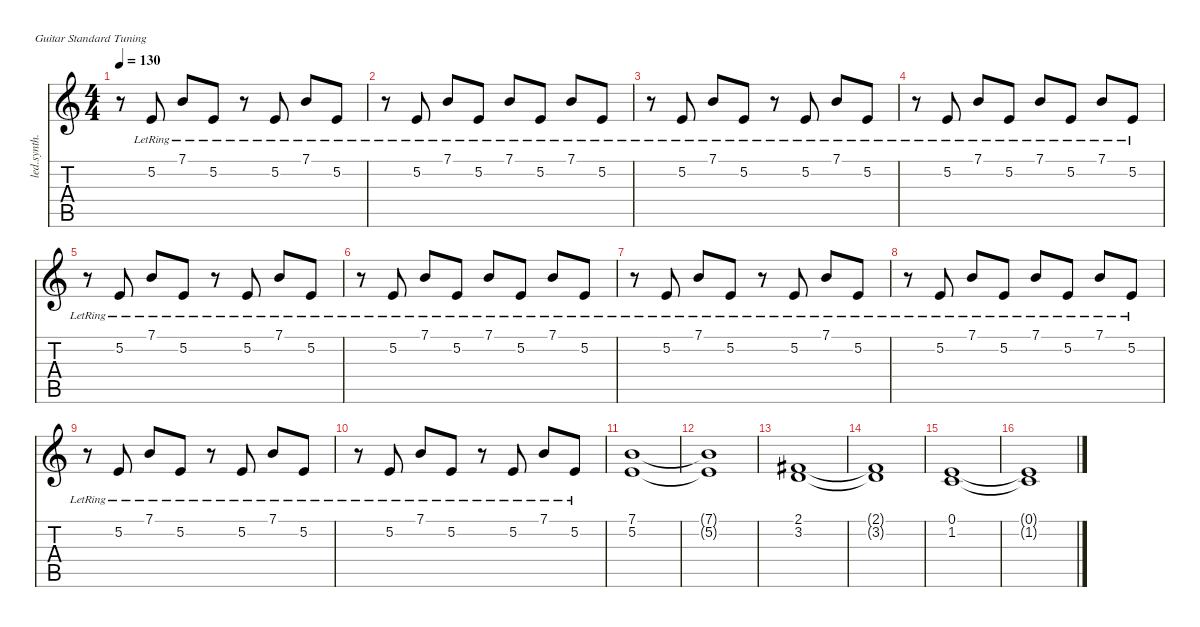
\defaultSystemsLayout 4
\hideDynamics
\bracketExtendMode nobrackets
\otherSystemsTrackNameOrientation horizontal
\track ("Track 1" "led.synth.") {instrument lead1square}
\staff {score tabs}
\tuning (E4 B3 G3 D3 A2 E2)
\ts (4 4)
\tempo 130
\clef g2
\ks c
r.8{dy f} 5.2{lr}.8 7.1{lr}.8 5.2{lr}.8 r.8 5.2{lr}.8 7.1{lr}.8 5.2{lr}.8 |
r.8 5.2{lr}.8 7.1{lr}.8 5.2{lr}.8 7.1{lr}.8 5.2{lr}.8 7.1{lr}.8 5.2{lr}.8 |
r.8 5.2{lr}.8 7.1{lr}.8 5.2{lr}.8 r.8 5.2{lr}.8 7.1{lr}.8 5.2{lr}.8 |
r.8 5.2{lr}.8 7.1{lr}.8 5.2{lr}.8 7.1{lr}.8 5.2{lr}.8 7.1{lr}.8 5.2{lr}.8 |
r.8 5.2{lr}.8 7.1{lr}.8 5.2{lr}.8 r.8 5.2{lr}.8 7.1{lr}.8 5.2{lr}.8 |
r.8 5.2{lr}.8 7.1{lr}.8 5.2{lr}.8 7.1{lr}.8 5.2{lr}.8 7.1{lr}.8 5.2{lr}.8 |
r.8 5.2{lr}.8 7.1{lr}.8 5.2{lr}.8 r.8 5.2{lr}.8 7.1{lr}.8 5.2{lr}.8 |
r.8 5.2{lr}.8 7.1{lr}.8 5.2{lr}.8 7.1{lr}.8 5.2{lr}.8 7.1{lr}.8 5.2{lr}.8 |
r.8 5.2{lr}.8 7.1{lr}.8 5.2{lr}.8 r.8 5.2{lr}.8 7.1{lr}.8 5.2{lr}.8 |
r.8 5.2{lr}.8 7.1{lr}.8 5.2{lr}.8 r.8 5.2{lr}.8 7.1{lr}.8 5.2{lr}.8 |
(7.1 5.2).1 |
(7.1{t} 5.2{t}).1 |
(2.1{acc #} 3.2).1 |
(2.1{t acc #} 3.2{t}).1 |
(0.1 1.2).1 |
(0.1{t} 1.2{t}).1
